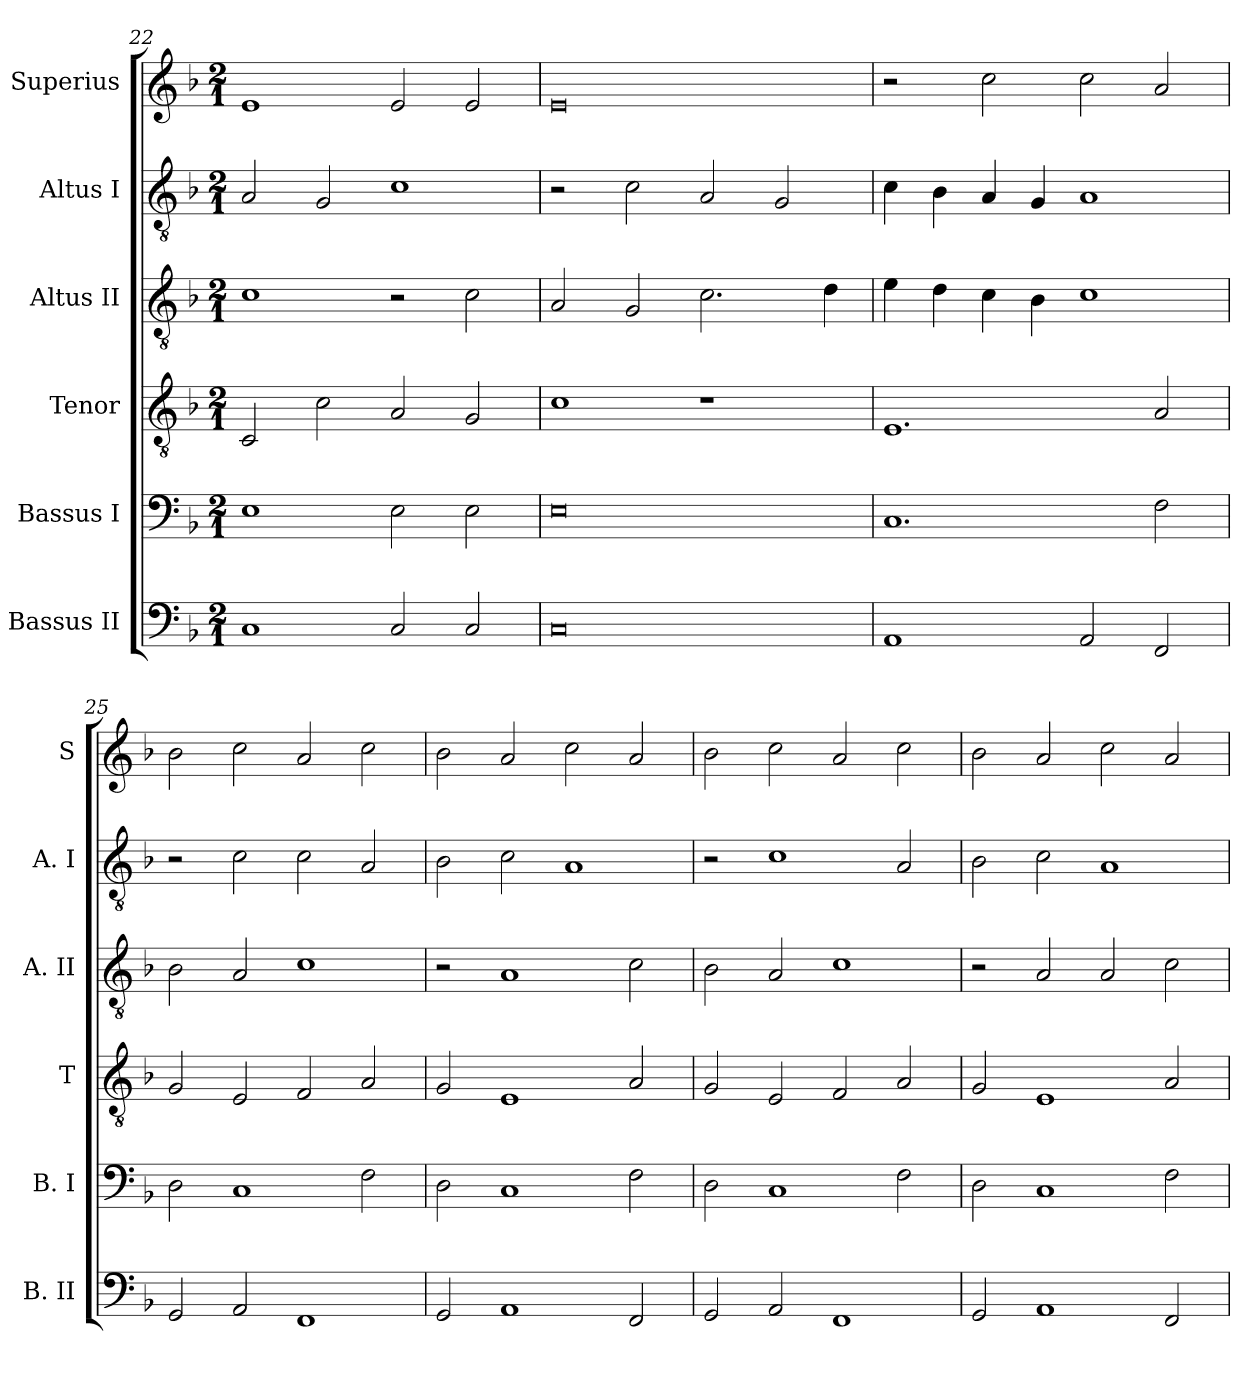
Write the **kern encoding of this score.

**kern	**kern	**kern	**kern	**kern	**kern
*part6	*part5	*part4	*part3	*part2	*part1
*staff6	*staff5	*staff4	*staff3	*staff2	*staff1
*I"Bassus II	*I"Bassus I	*I"Tenor	*I"Altus II	*I"Altus I	*I"Superius
*I'B. II	*I'B. I	*I'T	*I'A. II	*I'A. I	*I'S
*clefF4	*clefF4	*clefGv2	*clefGv2	*clefGv2	*clefG2
*k[b-]	*k[b-]	*k[b-]	*k[b-]	*k[b-]	*k[b-]
*d:	*d:	*d:	*d:	*d:	*d:
*M2/1	*M2/1	*M2/1	*M2/1	*M2/1	*M2/1
=22	=22	=22	=22	=22	=22
1C	1E	2C	1c	2A	1e
.	.	2c	.	2G	.
2C	2E	2A	2r	1c	2e
2C	2E	2G	2c	.	2e
=23	=23	=23	=23	=23	=23
0C	0E	1c	2A	2r	0e
.	.	.	2G	2c	.
.	.	1r	2.c	2A	.
.	.	.	.	2G	.
.	.	.	4d	.	.
=24	=24	=24	=24	=24	=24
1AA	1.C	1.E	4e	4c	2r
.	.	.	4d	4B-	.
.	.	.	4c	4A	2cc
.	.	.	4B-	4G	.
2AA	.	.	1c	1A	2cc
2FF	2F	2A	.	.	2a
=25	=25	=25	=25	=25	=25
2GG	2D	2G	2B-	2r	2b-
2AA	1C	2E	2A	2c	2cc
1FF	.	2F	1c	2c	2a
.	2F	2A	.	2A	2cc
=26	=26	=26	=26	=26	=26
2GG	2D	2G	2r	2B-	2b-
1AA	1C	1E	1A	2c	2a
.	.	.	.	1A	2cc
2FF	2F	2A	2c	.	2a
=27	=27	=27	=27	=27	=27
2GG	2D	2G	2B-	2r	2b-
2AA	1C	2E	2A	1c	2cc
1FF	.	2F	1c	.	2a
.	2F	2A	.	2A	2cc
=28	=28	=28	=28	=28	=28
2GG	2D	2G	2r	2B-	2b-
1AA	1C	1E	2A	2c	2a
.	.	.	2A	1A	2cc
2FF	2F	2A	2c	.	2a
=	=	=	=	=	=
*-	*-	*-	*-	*-	*-
